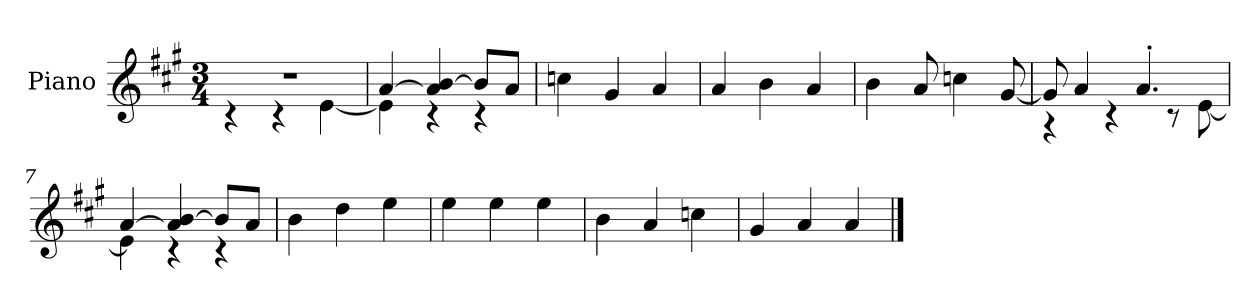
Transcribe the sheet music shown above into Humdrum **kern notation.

**kern
*part1
*staff1
*I"Piano
*I'P-no
*clefG2
*k[f#c#g#]
*M3/4
*MM178
=1
*^
2.r	4r
.	4r
.	[4e\
=2	=2
[4a/	4e\]
4a/] [4b/	4r
8b/L]	4r
8a/J	.
*v	*v
=3
4ccn\
4g#/
4a/
=4
4a/
4b\
4a/
=5
4b\
8a/
4ccn\
[8g#/
=6
*^
8g#/]	4r
4a/	.
.	4r
4.a'/	.
.	8r
.	[8e\
=7	=7
[4a/	4e\]
4a/] [4b/	4r
8b/L]	4r
8a/J	.
*v	*v
!!LO:LB:g=z
=8
4b\
4dd\
4ee\
=9
4ee\
4ee\
4ee\
=10
4b\
4a/
4ccn\
=11
4g#/
4a/
4a/
==
*-
